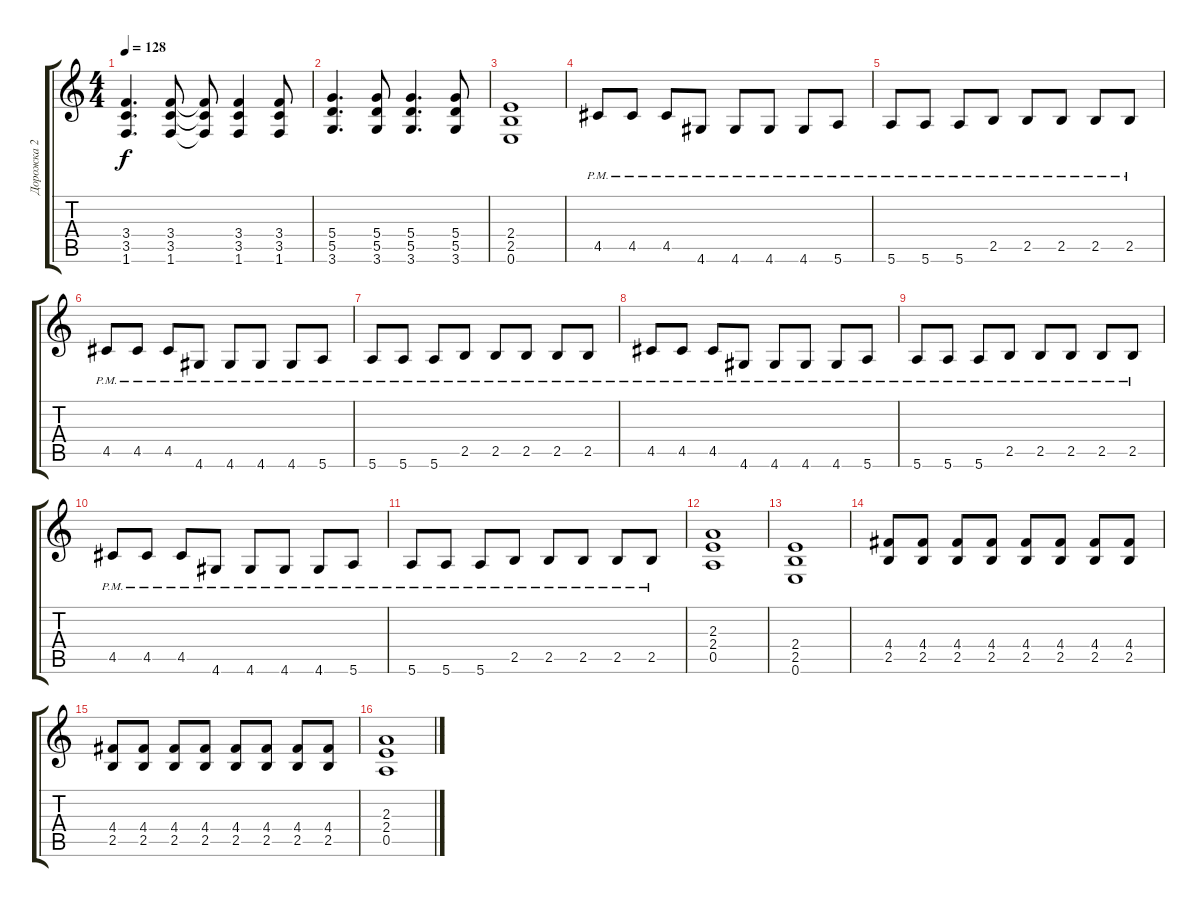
\track ("Дорожка 2" "Дорожка 2") {instrument distortionguitar}
\staff {score tabs}
\tuning (E4 B3 G3 D3 A2 E2) {hide}
\ts (4 4)
\tempo 128
\clef g2
\ks c
(3.4 3.5 1.6).4{d dy f} (3.4 3.5 1.6).8 (3.4{t} 3.5{t} 1.6{t}).8 (3.4 3.5 1.6).4 (3.4 3.5 1.6).8 |
(5.4 5.5 3.6).4{d} (5.4 5.5 3.6).8 (5.4 5.5 3.6).4{d} (5.4 5.5 3.6).8 |
(2.4 2.5 0.6).1 |
4.5{pm}.8 4.5{pm}.8 4.5{pm}.8 4.6{pm}.8 4.6{pm}.8 4.6{pm}.8 4.6{pm}.8 5.6{pm}.8 |
5.6{pm}.8 5.6{pm}.8 5.6{pm}.8 2.5{pm}.8 2.5{pm}.8 2.5{pm}.8 2.5{pm}.8 2.5{pm}.8 |
4.5{pm}.8 4.5{pm}.8 4.5{pm}.8 4.6{pm}.8 4.6{pm}.8 4.6{pm}.8 4.6{pm}.8 5.6{pm}.8 |
5.6{pm}.8 5.6{pm}.8 5.6{pm}.8 2.5{pm}.8 2.5{pm}.8 2.5{pm}.8 2.5{pm}.8 2.5{pm}.8 |
4.5{pm}.8 4.5{pm}.8 4.5{pm}.8 4.6{pm}.8 4.6{pm}.8 4.6{pm}.8 4.6{pm}.8 5.6{pm}.8 |
5.6{pm}.8 5.6{pm}.8 5.6{pm}.8 2.5{pm}.8 2.5{pm}.8 2.5{pm}.8 2.5{pm}.8 2.5{pm}.8 |
4.5{pm}.8 4.5{pm}.8 4.5{pm}.8 4.6{pm}.8 4.6{pm}.8 4.6{pm}.8 4.6{pm}.8 5.6{pm}.8 |
5.6{pm}.8 5.6{pm}.8 5.6{pm}.8 2.5{pm}.8 2.5{pm}.8 2.5{pm}.8 2.5{pm}.8 2.5{pm}.8 |
(2.3 2.4 0.5).1 |
(2.4 2.5 0.6).1 |
(4.4 2.5).8 (4.4 2.5).8 (4.4 2.5).8 (4.4 2.5).8 (4.4 2.5).8 (4.4 2.5).8 (4.4 2.5).8 (4.4 2.5).8 |
(4.4 2.5).8 (4.4 2.5).8 (4.4 2.5).8 (4.4 2.5).8 (4.4 2.5).8 (4.4 2.5).8 (4.4 2.5).8 (4.4 2.5).8 |
(2.3 2.4 0.5).1
